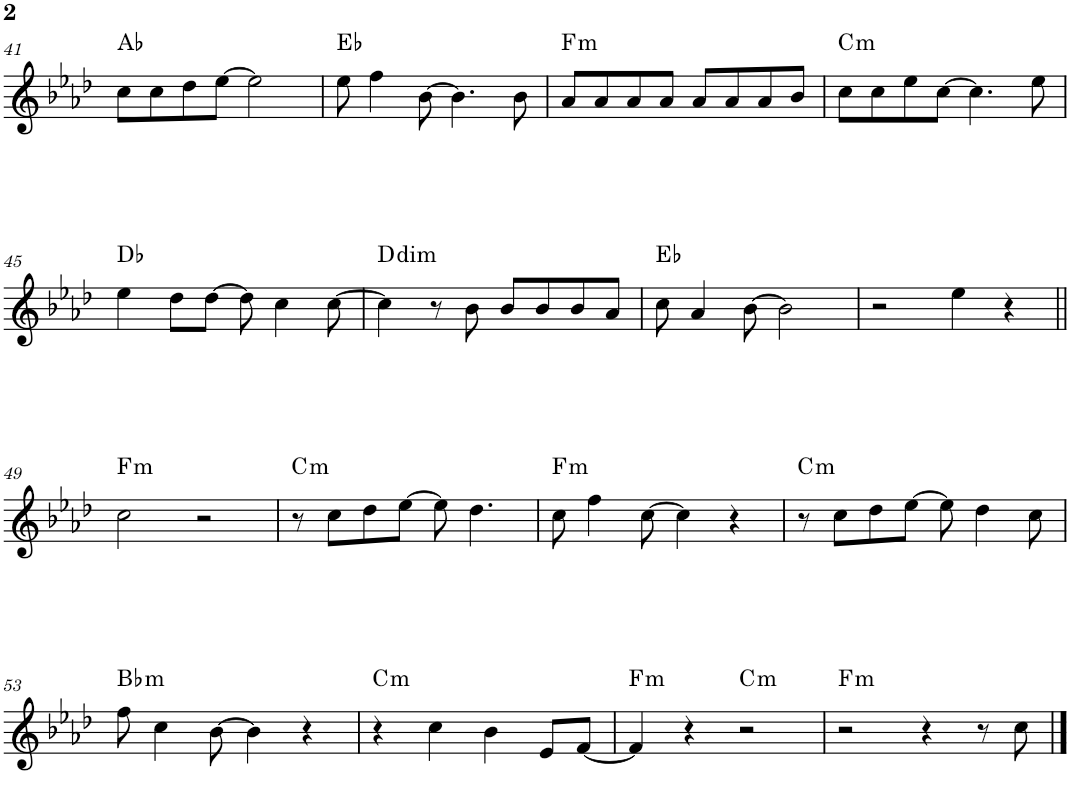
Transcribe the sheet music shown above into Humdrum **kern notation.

**kern	**harte
*part1	*part1
*staff1	*
*I"Piano	*
*I'Pno.	*
!!LO:PB:g=z
*clefG2	*
*k[b-e-a-d-]	*
*M4/4	*
=41	=41
8cc\L	Ab:maj
8cc\	.
8dd-\	.
[8ee-\J	.
2ee-\]	.
=42	=42
8ee-\	Eb:maj
4ff\	.
[8b-\	.
4.b-\]	.
8b-\	.
=43	=43
!	!LO:H:kt=m
8a-/L	F:min
8a-/	.
8a-/	.
8a-/J	.
8a-/L	.
8a-/	.
8a-/	.
8b-/J	.
=44	=44
!	!LO:H:kt=m
8cc\L	C:min
8cc\	.
8ee-\	.
[8cc\J	.
4.cc\]	.
8ee-\	.
!!LO:LB:g=z
=45	=45
4ee-\	Db:maj
8dd-\L	.
[8dd-\J	.
8dd-\]	.
4cc\	.
[8cc\	.
=46	=46
!	!LO:H:kt=dim
4cc\]	D:dim
8r	.
8b-\	.
8b-/L	.
8b-/	.
8b-/	.
8a-/J	.
=47	=47
8cc\	Eb:maj
4a-/	.
[8b-\	.
2b-\]	.
=48	=48
2r	.
4ee-\	.
4r	.
!!LO:LB:g=z
=49||	=49||
!	!LO:H:kt=m
2cc\	F:min
2r	.
=50	=50
!	!LO:H:kt=m
8r	C:min
8cc\L	.
8dd-\	.
[8ee-\J	.
8ee-\]	.
4.dd-\	.
=51	=51
!	!LO:H:kt=m
8cc\	F:min
4ff\	.
[8cc\	.
4cc\]	.
4r	.
=52	=52
!	!LO:H:kt=m
8r	C:min
8cc\L	.
8dd-\	.
[8ee-\J	.
8ee-\]	.
4dd-\	.
8cc\	.
!!LO:LB:g=z
=53	=53
!	!LO:H:kt=m
8ff\	Bb:min
4cc\	.
[8b-\	.
4b-\]	.
4r	.
=54	=54
!	!LO:H:kt=m
4r	C:min
4cc\	.
4b-\	.
8e-/L	.
[8f/J	.
=55	=55
!	!LO:H:kt=m
4f/]	F:min
4r	.
!	!LO:H:kt=m
2r	C:min
=56	=56
!	!LO:H:kt=m
2r	F:min
4r	.
8r	.
8cc\	.
==	==
*-	*-
